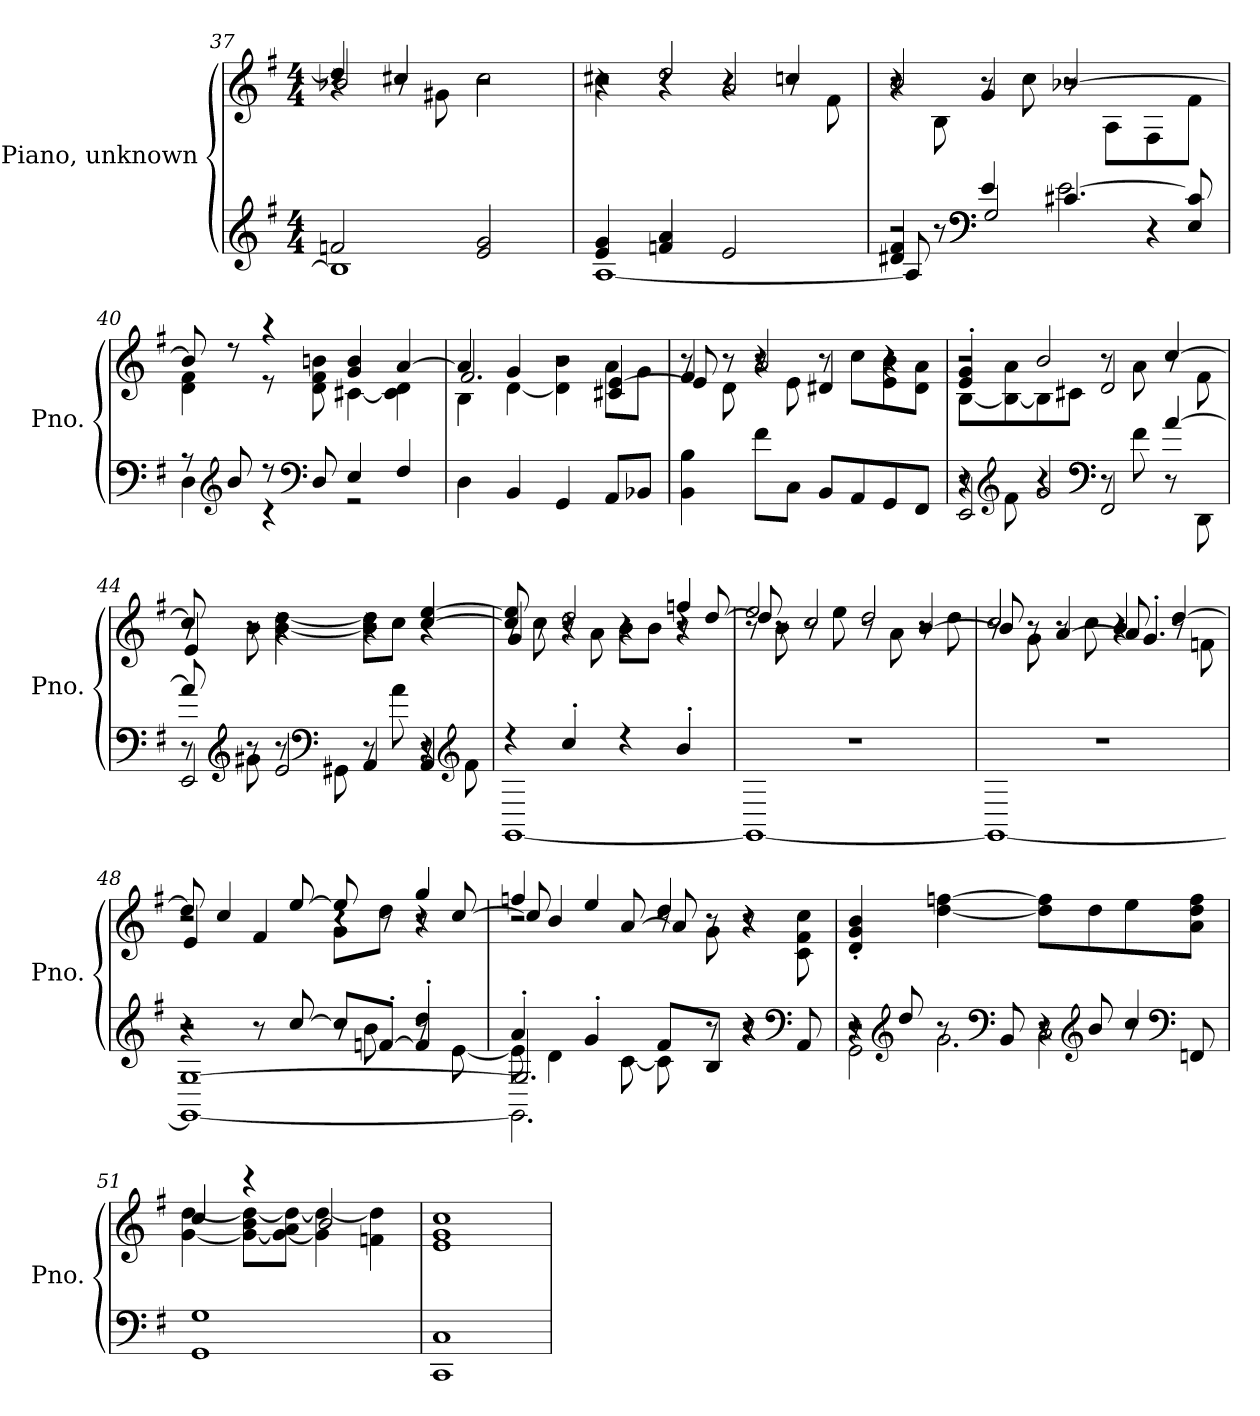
**kern	**kern
*part1	*part1
*staff2	*staff1
*I"Piano, unknown	*
*I'Pno.	*
*clefG2	*clefG2
*k[f#]	*k[f#]
*M4/4	*M4/4
=37	=37
*^	*^
*	*	*	*^
2fn/	1B-]	4dd#/]	4r	2b-X/
.	.	4cc#X/	8r	.
.	.	.	8g#X\	.
2e/ 2g/	.	2r	2cc#\	2r
=38	=38	=38	=38	=38
4e/ 4g/	[1A	4r	4cc#X\	2r
4fn/ 4a/	.	2dd/	4r	.
2e/	.	.	4r	2a/
.	.	4ccn/	8r	.
.	.	.	8f#\	.
=39	=39	=39	=39	=39
*	*^	*	*	*
4d#X/ 4f#/	2r	8A/]	2b/	8r	4r
.	.	8r	.	8B\	.
*clefF4	*	*	*	*	*
4e/	.	2G/	.	8r	4g/
.	.	.	.	8cc\	.
[4.c#X/	2e\	.	[2b-X/	8r	2r
.	.	.	.	8A\L	.
.	.	4r	.	8F#\	.
8E/ 8c#/]	.	.	.	8f#\J	.
*	*v	*v	*	*	*
*	*	*	*v	*v
!!LO:LB:g=z
=40	=40	=40	=40
8r	4D\	8b-/]	4d\ 4f#\
*clefG2	*	*	*
8b/	.	8r	.
8r	4r	4r	8r
*clefF4	*	*	*
8D/	.	.	8d\ 8f#\ 8bn\
4E/	2r	4g/ 4b/	[4c#X\
4F#/	.	[4a/	4c#\] 4d\
*v	*v	*	*
=41	=41	=41
*	*	*^
4D\	4a/]	4B\	2.f#/
4BB/	4g/	[4d\	.
4GG/	2r	4d\] 4b\	.
8AA/L	.	8a\L	4c#X/ [4e/
8BB-X/J	.	8g\J	.
=42	=42	=42	=42
4BB\ 4B\	4f#/	8r	8e/]
.	.	8d\	8r
8f#\L	2a/	8r	4r
8C\J	.	8e\	.
8BB/L	.	8r	4d#X/
8AA/	.	8cc\L	.
8GG/	4r	8e\ 8b\	4r
8FF#/J	.	8d#\ 8a\J	.
=43	=43	=43	=43
*^	*	*	*
*	*^	*	*	*
4r	8r	2EE/	4e/' 4g/'	[8B\L	2r
*clefG2	*	*	*	*	*
.	8f#\	.	.	8B\_ 8a\	.
2g/	4r	.	2b/	8B\]	.
.	.	.	.	8c#X\J	.
*clefF4	*	*	*	*	*
.	8r	2FF#/	.	8r	2d/
.	8f#\	.	.	8a\	.
[4a/	8r	.	[4cc/	8r	.
.	8DD\	.	.	8f#\	.
!!LO:LB:g=z	!!	!!
=44	=44	=44	=44	=44	=44
8a/]	8r	2EE/	8cc/]	8r	4e/
*clefG2	*	*	*	*	*
8r	8g#X\	.	8r	8b\	.
2e/	8r	.	4r	[4b\ [4dd\	4r
*clefF4	*	*	*	*	*
.	8GG#X\	.	.	.	.
.	8r	4AA/	4r	8b\] 8dd\]L	2r
.	8a\	.	.	8cc\J	.
4r	8r	4AA/	[4cc/ [4ee/	4r	.
*clefG2	*	*	*	*	*
.	8f#\	.	.	.	.
*	*v	*v	*	*	*
=45	=45	=45	=45	=45
4r	[1GG	8cc/] 8ee/]	8r	4g/
.	.	8r	8cc\	.
4cc'/	.	2dd/	8r	4r
.	.	.	8a\	.
4r	.	.	8b\L	4r
.	.	.	8b\J	.
4b'/	.	4ffn/	4r	8r
.	.	.	.	[8dd/
=46	=46	=46	=46	=46
1r	1GG_	2ee/	8r	8dd/]
.	.	.	8b\	8r
.	.	.	8r	2cc/
.	.	.	8ee\	.
.	.	2dd/	8r	.
.	.	.	8a\	.
.	.	.	8r	[4b/
.	.	.	8dd\	.
!!LO:PB:g=z	!!	!!
=47	=47	=47	=47	=47
1r	1GG_	2cc/	8r	8b/]
.	.	.	8g\	8r
.	.	.	8r	[4a/
.	.	.	8cc\	.
.	.	4b/	4r	8a/]
.	.	.	.	4.g'/
.	.	[4dd/	8r	.
.	.	.	8fn\	.
=48	=48	=48	=48	=48
*^	*^	*	*	*
4r	2r	[1G	1GG_	8dd/]	2r	4e/
.	.	.	.	4cc/	.	.
8r	.	.	.	.	.	4f#/
[8cc/	.	.	.	[8ee/	.	.
8cc/L]	8r	.	.	8ee/]	8g\L	4r
[8fn'/J	8b\	.	.	8r	8dd\J	.
4f/]' 4dd/'	8r	.	.	4gg/	4r	8r
.	[8e\	.	.	.	.	[8cc/
=49	=49	=49	=49	=49	=49	=49
4a'/	8e\]	2.G/]	2.GG\]	4ffn/	2r	8cc/]
.	4d\	.	.	.	.	4b/
4g'/	.	.	.	4ee/	.	.
.	[8c\	.	.	.	.	[8a/
8f#/L	8c\]	.	.	4dd/	8r	8a/]
8B/J	8r	.	.	.	8g\	8r
8r	4r	4r	4r	4r	8r	4r
*clefF4	*	*	*	*	*	*
8AA/	.	.	.	.	8c\ 8f#\ 8cc\	.
*	*	*	*	*v	*v	*v
!!LO:LB:g=z
=50	=50	=50	=50	=50
2r	4r	8r	2GG\	4d/' 4g/' 4b/'
*clefG2	*	*	*	*
.	.	8dd/	.	.
.	2.g\	8r	.	[4dd\ [4ffn\
*clefF4	*	*	*	*
.	.	8BB/	.	.
4r	.	8r	2C\	8dd\] 8ff\]L
*clefG2	*	*	*	*
.	.	8b/	.	8dd\
4cc/	.	8r	.	8ee\
*clefF4	*	*	*	*
.	.	8FFn/	.	8a\ 8dd\ 8ff\J
*v	*v	*v	*v	*
=51	=51
*	*^
1GG 1G	4cc/	[4g\ [4dd\
.	4r	8g\_ 8b\ 8dd\_L
.	.	8g\_ 8a\ 8dd\_J
.	2b/	4g\] 4dd\_
.	.	4fn\ 4dd\]
*	*v	*v
=52	=52
1CC 1C	1e 1g 1cc
=	=
*-	*-
